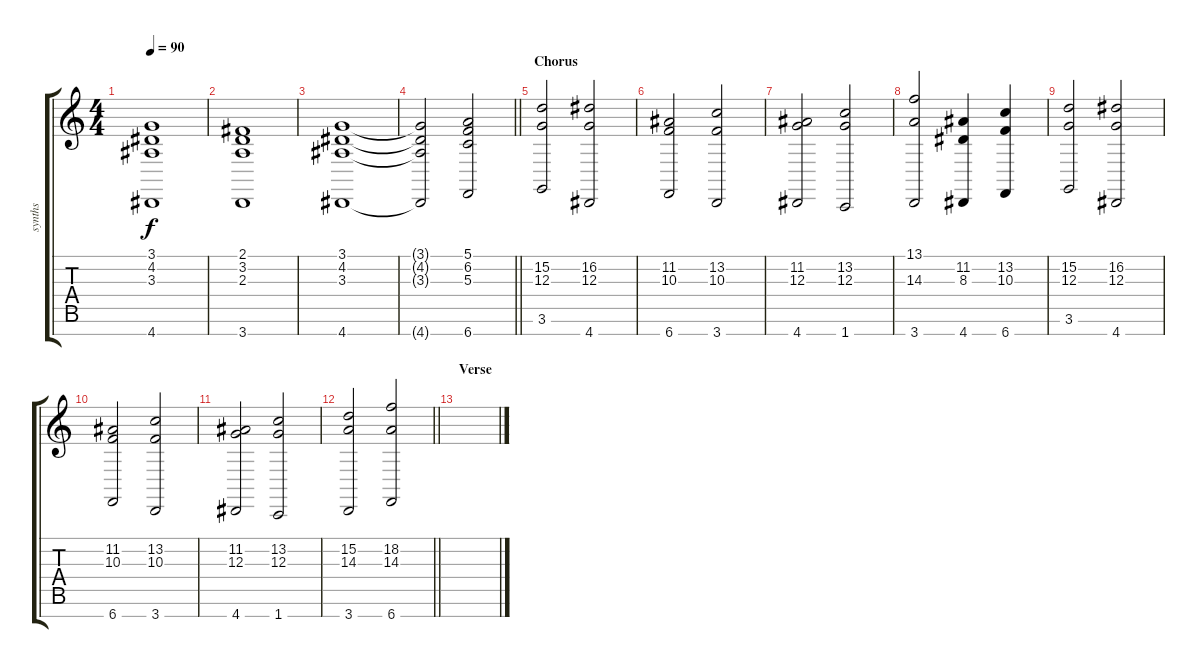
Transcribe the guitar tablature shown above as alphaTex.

\track ("synths" "synths") {solo instrument stringensemble2}
\staff {score tabs}
\tuning (E4 B3 G3 D3 A2 E2 B1) {hide}
\ts (4 4)
\tempo 90
\clef g2
\ks c
(3.1 4.2 3.3 4.7).1{dy f} |
(2.1 3.2 2.3 3.7).1 |
(3.1 4.2 3.3 4.7).1 |
\barLineRight lightlight
(3.1{t} 4.2{t} 3.3{t} 4.7{t}).2 (5.1 6.2 5.3 6.7).2 |
\section ("" "Chorus ")
(15.2 12.3 3.6).2{instrument synthstrings1} (16.2 12.3 4.7).2 |
(11.2 10.3 6.7).2 (13.2 10.3 3.7).2 |
(11.2 12.3 4.7).2 (13.2 12.3 1.7).2 |
(13.1 14.3 3.7).2 (11.2 8.3 4.7).4 (13.2 10.3 6.7).4 |
(15.2 12.3 3.6).2 (16.2 12.3 4.7).2 |
(11.2 10.3 6.7).2 (13.2 10.3 3.7).2 |
(11.2 12.3 4.7).2 (13.2 12.3 1.7).2 |
\barLineRight lightlight
(15.2 14.3 3.7).2 (18.2 14.3 6.7).2 |
\section ("" "Verse ")
